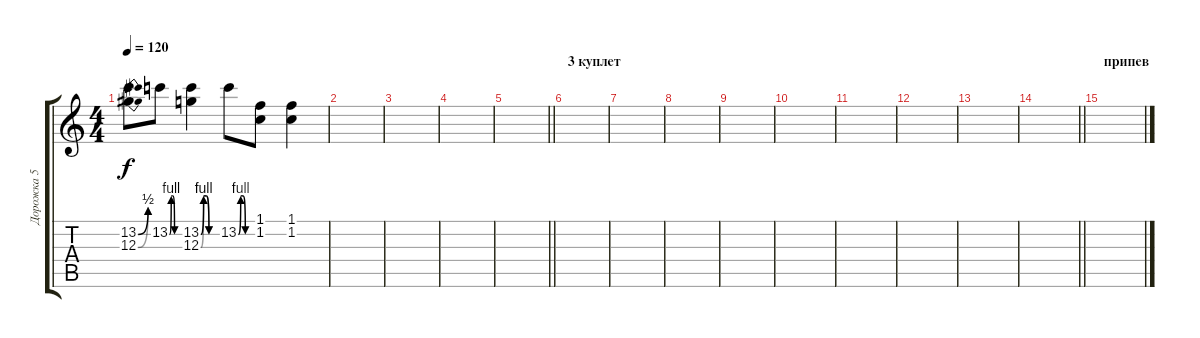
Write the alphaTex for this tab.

\track ("Дорожка 5" "Дорожка 5") {instrument distortionguitar}
\staff {score tabs}
\tuning (E4 B3 G3 D3 A2 E2) {hide}
\ts (4 4)
\tempo 120
\clef g2
\ks c
(13.2{be (bend 0 0 60 2) t} 12.3{be (bend 0 0 60 2) t}).8{dy f} 13.2{be (custom 0 0 10 4 20 4 30 0 60 0)}.8 (13.2{be (custom 0 0 10 4 20 4 30 0 60 0)} 12.3{be (custom 0 0 10 4 20 4 30 0 60 0)}).4 13.2{be (custom 0 0 10 4 20 4 30 0 60 0)}.8 (1.1 1.2).8 (1.1 1.2).4 |
|
|
|
\barLineRight lightlight
|
\section ("" "3 куплет")
|
|
|
|
|
|
|
|
\barLineRight lightlight
|
\section ("" "припев")
